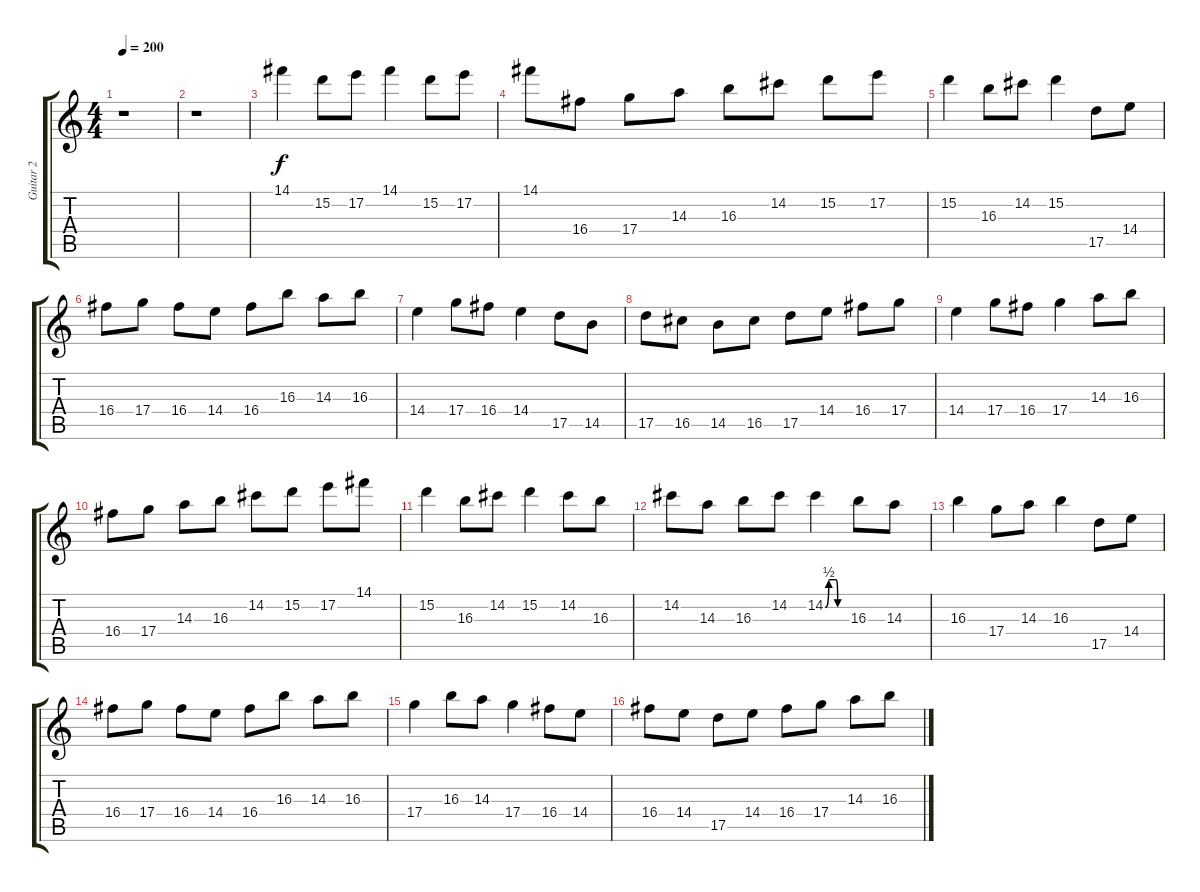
\track ("Guitar 2" "Guitar 2") {instrument distortionguitar}
\staff {score tabs}
\tuning (E4 B3 G3 D3 A2 E2) {hide}
\ts (4 4)
\tempo 200
\clef g2
\ks c
r.1{dy f} |
r.1 |
14.1.4 15.2.8 17.2.8 14.1.4 15.2.8 17.2.8 |
14.1.8 16.4.8 17.4.8 14.3.8 16.3.8 14.2.8 15.2.8 17.2.8 |
15.2.4 16.3.8 14.2.8 15.2.4 17.5.8 14.4.8 |
16.4.8 17.4.8 16.4.8 14.4.8 16.4.8 16.3.8 14.3.8 16.3.8 |
14.4.4 17.4.8 16.4.8 14.4.4 17.5.8 14.5.8 |
17.5.8 16.5.8 14.5.8 16.5.8 17.5.8 14.4.8 16.4.8 17.4.8 |
14.4.4 17.4.8 16.4.8 17.4.4 14.3.8 16.3.8 |
16.4.8 17.4.8 14.3.8 16.3.8 14.2.8 15.2.8 17.2.8 14.1.8 |
15.2.4 16.3.8 14.2.8 15.2.4 14.2.8 16.3.8 |
14.2.8 14.3.8 16.3.8 14.2.8 14.2{be (custom 0 0 10 2 30 2 35 0 60 0)}.4 16.3.8 14.3.8 |
16.3.4 17.4.8 14.3.8 16.3.4 17.5.8 14.4.8 |
16.4.8 17.4.8 16.4.8 14.4.8 16.4.8 16.3.8 14.3.8 16.3.8 |
17.4.4 16.3.8 14.3.8 17.4.4 16.4.8 14.4.8 |
16.4.8 14.4.8 17.5.8 14.4.8 16.4.8 17.4.8 14.3.8 16.3.8
